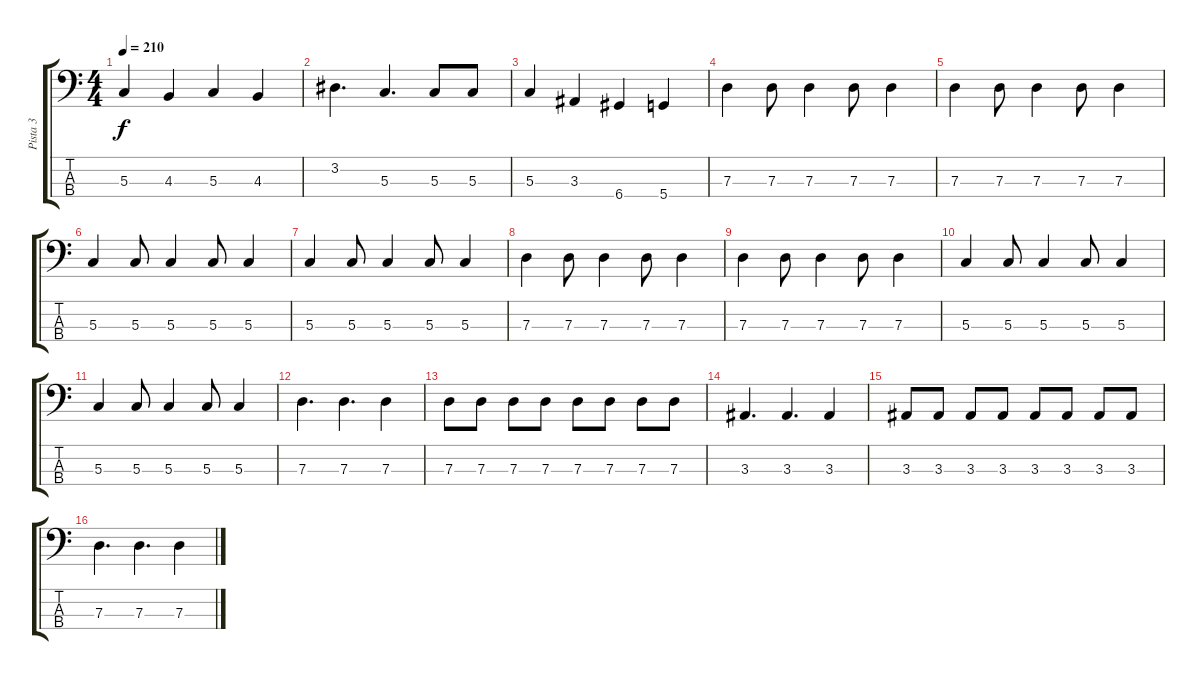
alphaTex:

\track ("Pista 3" "Pista 3") {instrument electricbassfinger}
\staff {score tabs}
\tuning (F2 C2 G1 D1) {hide}
\ts (4 4)
\tempo 210
\clef f4
\ks c
5.3.4{dy f} 4.3.4 5.3.4 4.3.4 |
3.2.4{d} 5.3.4{d} 5.3.8 5.3.8 |
5.3.4 3.3.4 6.4.4 5.4.4 |
7.3.4 7.3.8 7.3.4 7.3.8 7.3.4 |
7.3.4 7.3.8 7.3.4 7.3.8 7.3.4 |
5.3.4 5.3.8 5.3.4 5.3.8 5.3.4 |
5.3.4 5.3.8 5.3.4 5.3.8 5.3.4 |
7.3.4 7.3.8 7.3.4 7.3.8 7.3.4 |
7.3.4 7.3.8 7.3.4 7.3.8 7.3.4 |
5.3.4 5.3.8 5.3.4 5.3.8 5.3.4 |
5.3.4 5.3.8 5.3.4 5.3.8 5.3.4 |
7.3.4{d} 7.3.4{d} 7.3.4 |
7.3.8 7.3.8 7.3.8 7.3.8 7.3.8 7.3.8 7.3.8 7.3.8 |
3.3.4{d} 3.3.4{d} 3.3.4 |
3.3.8 3.3.8 3.3.8 3.3.8 3.3.8 3.3.8 3.3.8 3.3.8 |
7.3.4{d} 7.3.4{d} 7.3.4
